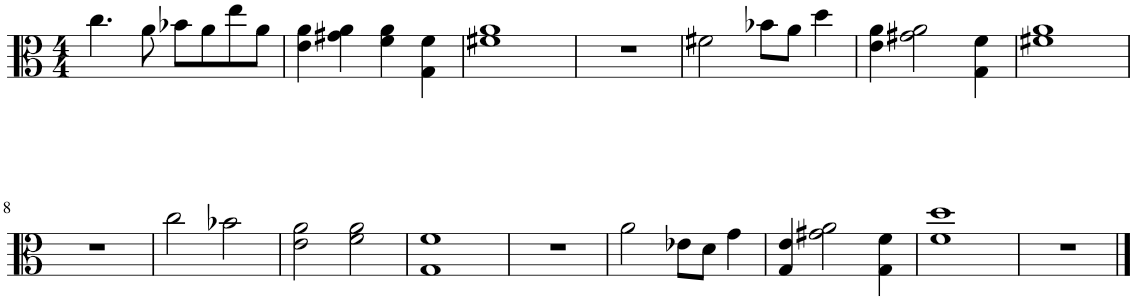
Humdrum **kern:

**kern
*part1
*staff1
*I"Viola
*I'Vla.
*clefC3
*k[]
*M4/4
=1
4.cc\
8a\
8b-X\L
8a\
8ee\
8a\J
=2
4e\ 4a\
4g#X\ 4a\
4f\ 4a\
4G\ 4f\
=3
1f#X 1a
=4
1r
=5
2f#X\
8b-X\L
8a\J
4dd\
=6
4e\ 4a\
2g#X\ 2a\
4G\ 4f\
=7
1f#X 1a
!!LO:LB:g=z
=8
1r
=9
2cc\
2b-X\
=10
2e\ 2a\
2f\ 2a\
=11
1G 1f
=12
1r
=13
2a\
8e-X\L
8d\J
4g\
=14
4G/ 4e/
2g#X\ 2a\
4G\ 4f\
=15
1f 1dd
=16
1r
==
*-
